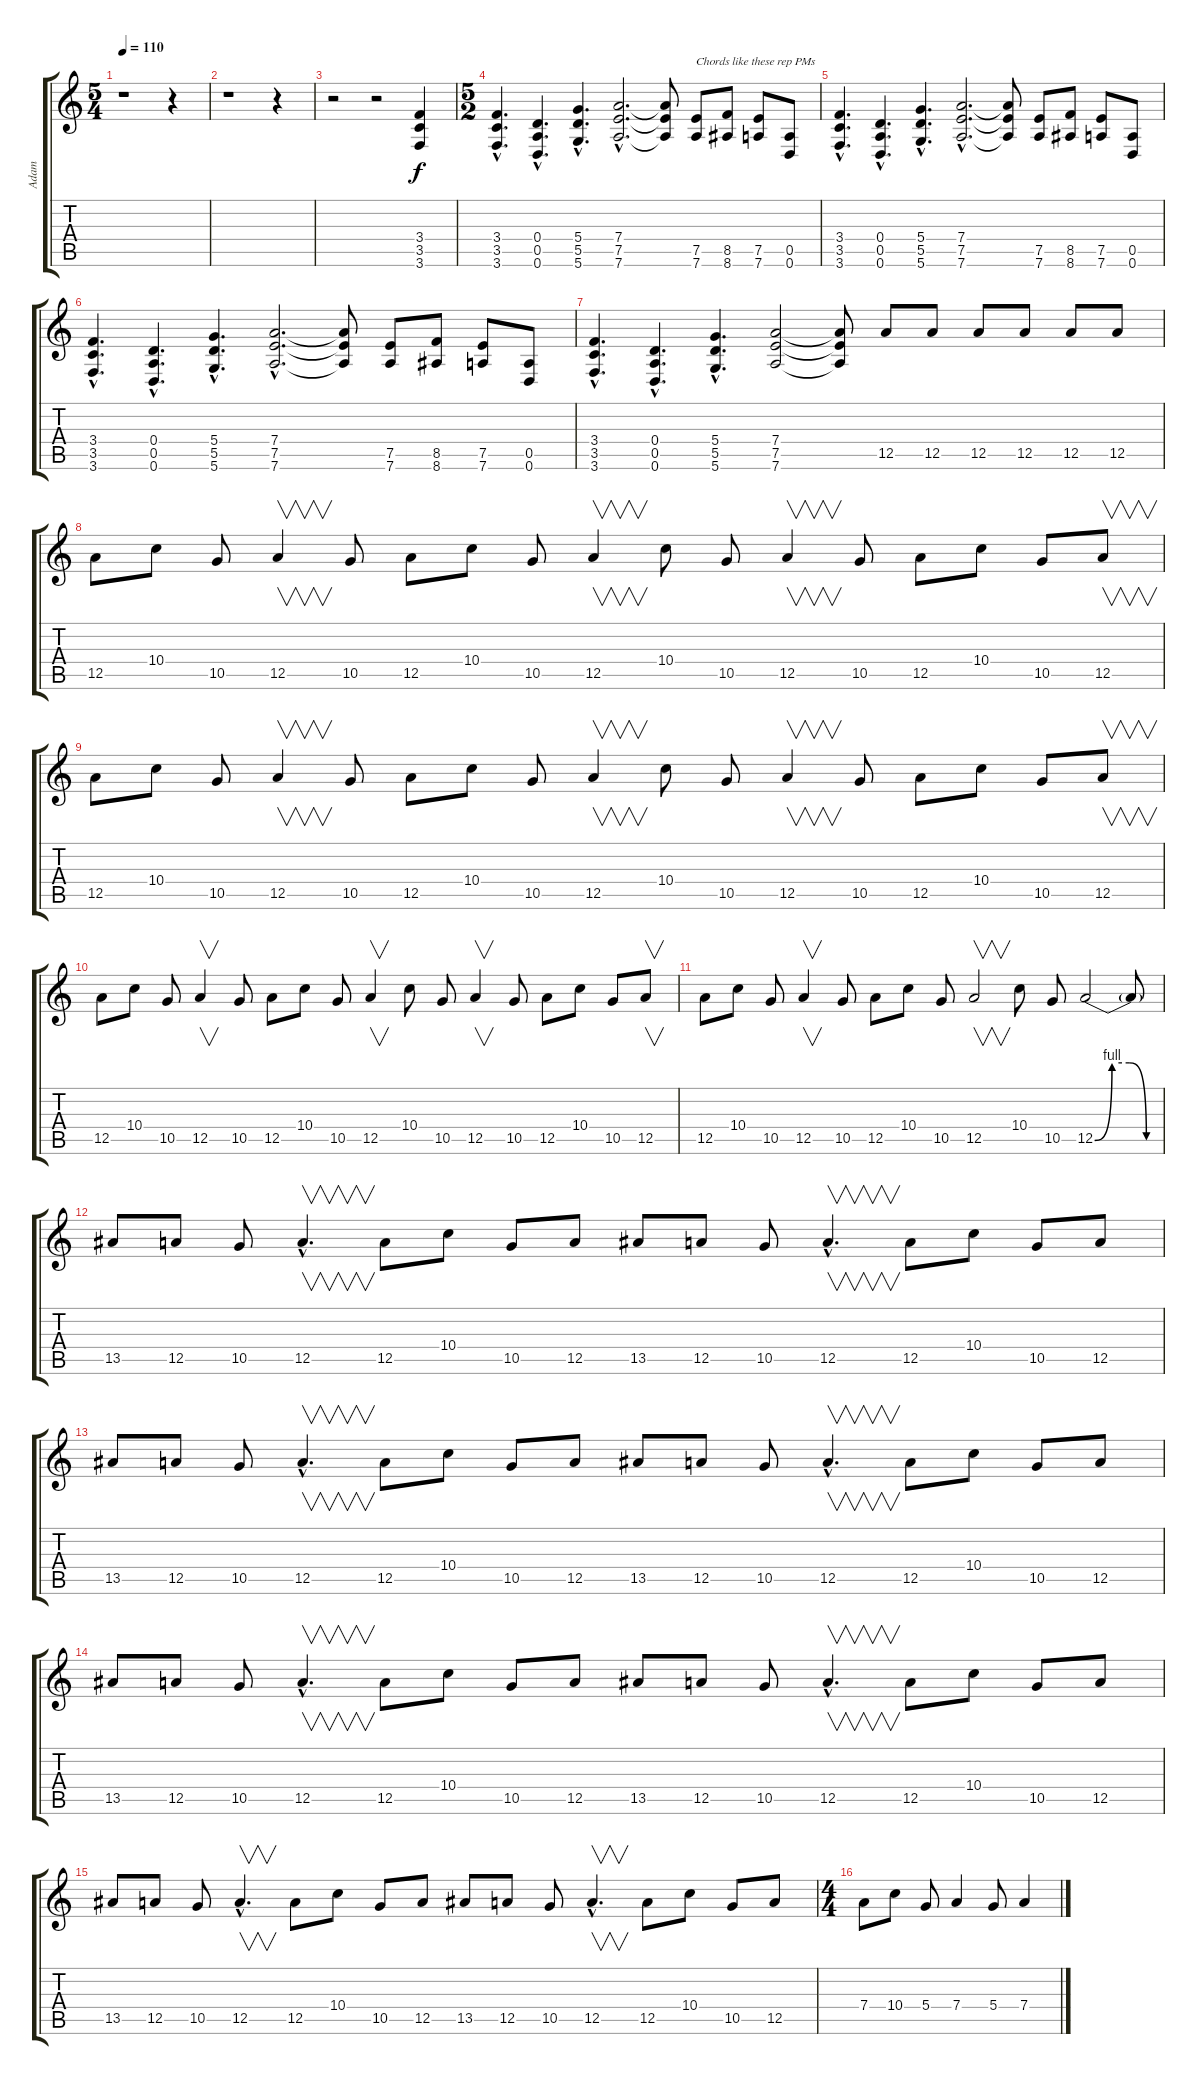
\track ("Adam" "Adam") {instrument overdrivenguitar}
\staff {score tabs}
\tuning (E4 B3 G3 D3 A2 D2) {hide}
\ts (5 4)
\tempo 110
\clef g2
\ks c
r.1{dy f} r.4 |
r.1 r.4 |
r.2 r.2{volume 0} (3.4 3.5 3.6).4{volume 16} |
\ts (5 2)
(3.4{hac} 3.5{hac} 3.6{hac}).4{d} (0.4{hac} 0.5{hac} 0.6{hac}).4{d} (5.4{hac} 5.5{hac} 5.6{hac}).4{d} (7.4{hac} 7.5{hac} 7.6{hac}).2{d} (7.4{t} 7.5{t} 7.6{t}).8 (7.5 7.6).8{txt "Chords like these rep PMs"} (8.5 8.6).8 (7.5 7.6).8 (0.5 0.6).8 |
(3.4{hac} 3.5{hac} 3.6{hac}).4{d} (0.4{hac} 0.5{hac} 0.6{hac}).4{d} (5.4{hac} 5.5{hac} 5.6{hac}).4{d} (7.4{hac} 7.5{hac} 7.6{hac}).2{d} (7.4{t} 7.5{t} 7.6{t}).8 (7.5 7.6).8 (8.5 8.6).8 (7.5 7.6).8 (0.5 0.6).8 |
(3.4{hac} 3.5{hac} 3.6{hac}).4{d} (0.4{hac} 0.5{hac} 0.6{hac}).4{d} (5.4{hac} 5.5{hac} 5.6{hac}).4{d} (7.4{hac} 7.5{hac} 7.6{hac}).2{d} (7.4{t} 7.5{t} 7.6{t}).8 (7.5 7.6).8 (8.5 8.6).8 (7.5 7.6).8 (0.5 0.6).8 |
(3.4{hac} 3.5{hac} 3.6{hac}).4{d} (0.4{hac} 0.5{hac} 0.6{hac}).4{d} (5.4{hac} 5.5{hac} 5.6{hac}).4{d} (7.4 7.5 7.6).2 (7.4{t} 7.5{t} 7.6{t}).8 12.5.8 12.5.8 12.5.8 12.5.8 12.5.8 12.5.8 |
12.5.8 10.4.8 10.5.8 12.5.4{v} 10.5.8 12.5.8 10.4.8 10.5.8 12.5.4{v} 10.4.8 10.5.8 12.5.4{v} 10.5.8 12.5.8 10.4.8 10.5.8 12.5.8{v} |
12.5.8 10.4.8 10.5.8 12.5.4{v} 10.5.8 12.5.8 10.4.8 10.5.8 12.5.4{v} 10.4.8 10.5.8 12.5.4{v} 10.5.8 12.5.8 10.4.8 10.5.8 12.5.8{v} |
12.5.8 10.4.8 10.5.8 12.5.4{v} 10.5.8 12.5.8 10.4.8 10.5.8 12.5.4{v} 10.4.8 10.5.8 12.5.4{v} 10.5.8 12.5.8 10.4.8 10.5.8 12.5.8{v} |
12.5.8 10.4.8 10.5.8 12.5.4{v} 10.5.8 12.5.8 10.4.8 10.5.8 12.5.2{v} 10.4.8 10.5.8 12.5{be (custom 0 0 15 4 30 4 45 0 60 0)}.2 12.5{t}.8 |
13.5.8 12.5.8 10.5.8 12.5{hac}.4{v d} 12.5.8 10.4.8 10.5.8 12.5.8 13.5.8 12.5.8 10.5.8 12.5{hac}.4{v d} 12.5.8 10.4.8 10.5.8 12.5.8 |
13.5.8 12.5.8 10.5.8 12.5{hac}.4{v d} 12.5.8 10.4.8 10.5.8 12.5.8 13.5.8 12.5.8 10.5.8 12.5{hac}.4{v d} 12.5.8 10.4.8 10.5.8 12.5.8 |
13.5.8 12.5.8 10.5.8 12.5{hac}.4{v d} 12.5.8 10.4.8 10.5.8 12.5.8 13.5.8 12.5.8 10.5.8 12.5{hac}.4{v d} 12.5.8 10.4.8 10.5.8 12.5.8 |
13.5.8 12.5.8 10.5.8 12.5{hac}.4{v d} 12.5.8 10.4.8 10.5.8 12.5.8 13.5.8 12.5.8 10.5.8 12.5{hac}.4{v d} 12.5.8 10.4.8 10.5.8 12.5.8 |
\ts (4 4)
7.4.8 10.4.8 5.4.8 7.4.4 5.4.8 7.4.4
